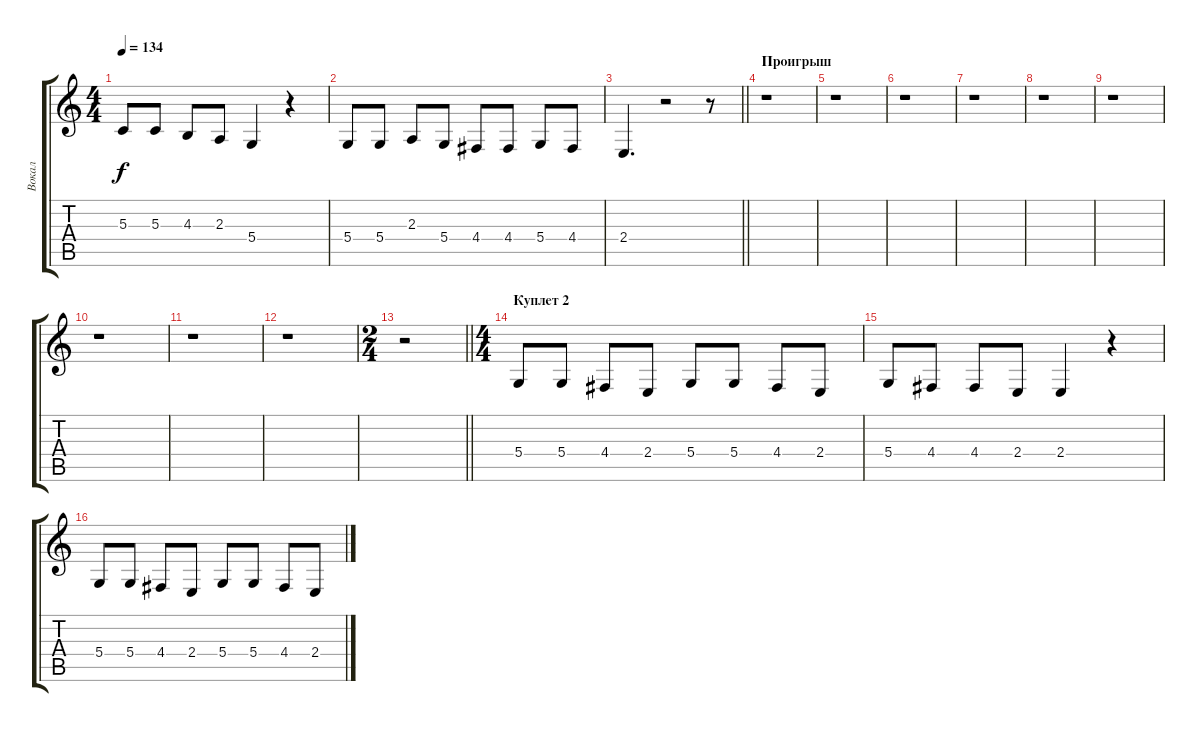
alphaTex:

\track ("Вокал" "Вокал") {instrument tenorsax}
\staff {score tabs}
\tuning (E4 B3 G3 D3 A2 E2) {hide}
\ts (4 4)
\tempo 134
\clef g2
\ks c
5.3.8{dy f} 5.3.8 4.3.8 2.3.8 5.4.4 r.4 |
5.4.8 5.4.8 2.3.8 5.4.8 4.4.8 4.4.8 5.4.8 4.4.8 |
\barLineRight lightlight
2.4.4{d} r.2 r.8 |
\section ("" "Проигрыш")
r.1 |
r.1 |
r.1 |
r.1 |
r.1 |
r.1 |
r.1 |
r.1 |
r.1 |
\ts (2 4)
\barLineRight lightlight
r.2 |
\ts (4 4)
\section ("" "Куплет 2")
5.4.8 5.4.8 4.4.8 2.4.8 5.4.8 5.4.8 4.4.8 2.4.8 |
5.4.8 4.4.8 4.4.8 2.4.8 2.4.4 r.4 |
5.4.8 5.4.8 4.4.8 2.4.8 5.4.8 5.4.8 4.4.8 2.4.8
